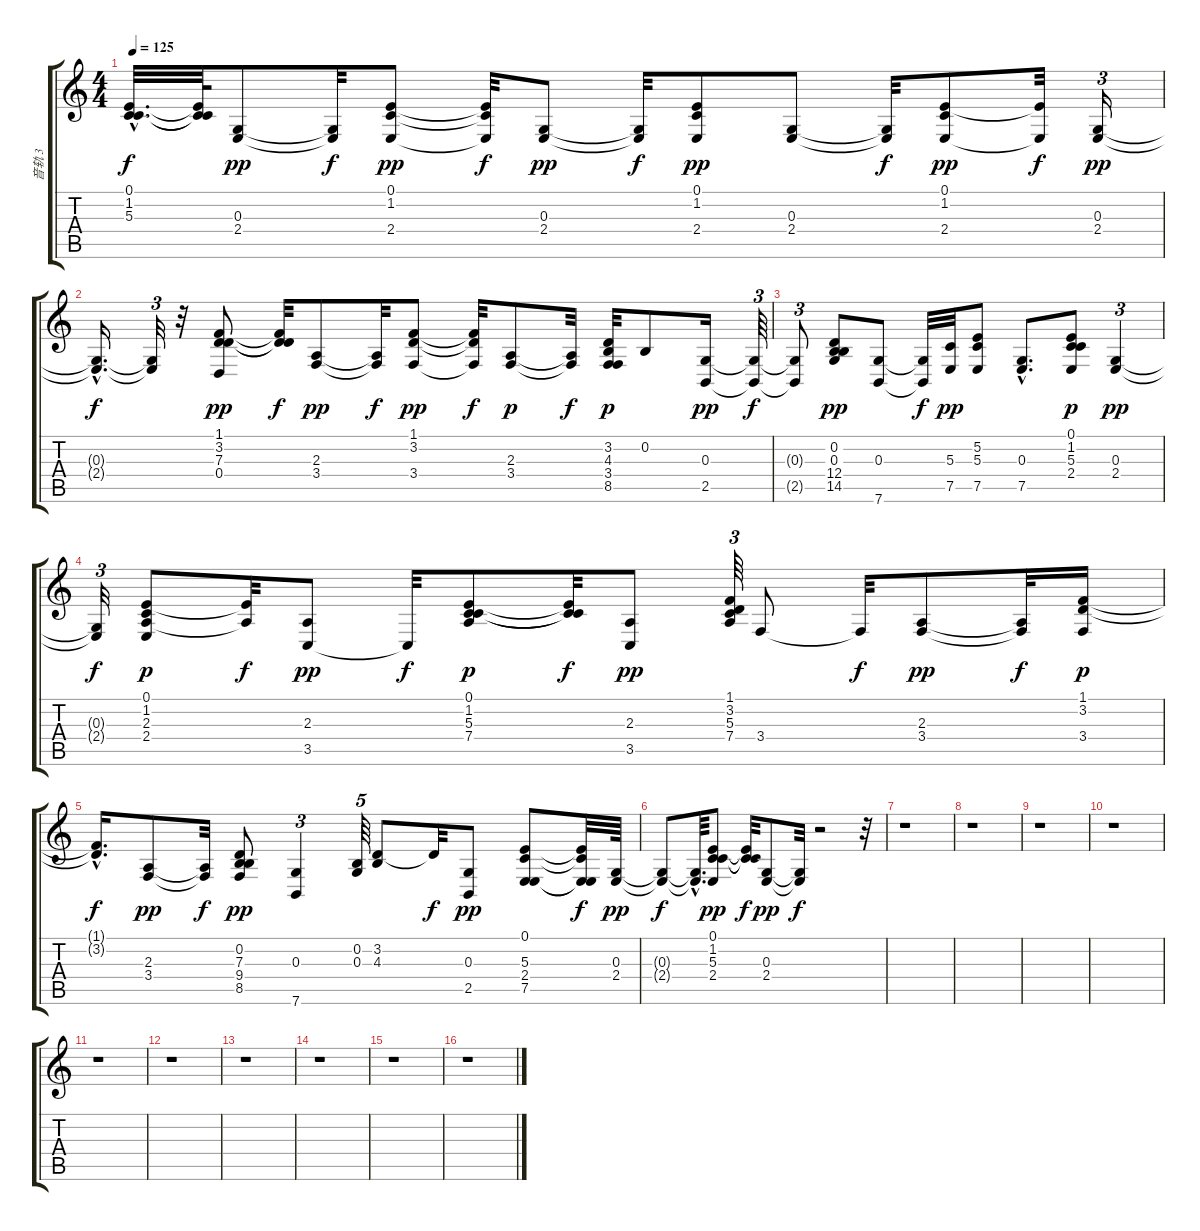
\track ("音轨 3" "音轨 3") {instrument accordion}
\staff {score tabs}
\tuning (E4 B3 G3 D3 A2 E2) {hide}
\ts (4 4)
\tempo 125
\clef g2
\ks c
(0.1{hac t} 1.2{hac t} 5.3{hac t}).32{d dy f} (0.1{t} 1.2{t} 5.3{t}).64 (0.3 2.4).8{dy pp} (0.3{t} 2.4{t}).32{dy f} (0.1 1.2 2.4).8{dy pp} (0.1{t} 1.2{t} 2.4{t}).32{dy f} (0.3 2.4).8{dy pp} (0.3{t} 2.4{t}).32{dy f} (0.1 1.2 2.4).8{dy pp} (0.3 2.4).8 (0.3{t} 2.4{t}).32{dy f} (0.1 1.2 2.4).8{dy pp} (0.1{t} 2.4{t}).32{dy f} (0.3 2.4).16{tu (3 2) dy pp} |
(0.3{hac t} 2.4{hac t}).16{d dy f} (0.3{t} 2.4{t}).32{tu (3 2)} r.32 (1.1 3.2 7.3 0.4).8{dy pp} (1.1{t} 3.2{t} 7.3{t}).32{dy f} (2.3 3.4).8{dy pp} (2.3{t} 3.4{t}).32{dy f} (1.1 3.2 3.4).8{dy pp} (1.1{t} 3.2{t} 3.4{t}).32{dy f} (2.3 3.4).8{dy p} (2.3{t} 3.4{t}).32{dy f} (3.2 4.3 3.4 8.5).32{dy p} 0.2.8 (0.3 2.5).16{dy pp} (0.3{t} 2.5{t}).64{tu (3 2) dy f} |
(0.3{t} 2.5{t}).8{tu (3 2)} (0.2 0.3 12.4 14.5).8{dy pp} (0.3 7.6).8 (0.3{t} 7.6{t}).32{dy f} (5.3 7.5).32{dy pp} (5.2 5.3 7.5).8 (0.3{hac} 7.5).8{d} (0.1 1.2 5.3 2.4).8{dy p} (0.3 2.4).4{tu (3 2) dy pp} |
(0.3{t} 2.4{t}).32{tu (3 2) dy f} (0.1 1.2 2.3 2.4).8{dy p} (0.1{t} 2.3{t}).32{dy f} (2.3 3.5).8{dy pp} 3.5{t}.32{dy f} (0.1 1.2 5.3 7.4).8{dy p} (0.1{t} 1.2{t} 5.3{t}).32{dy f} (2.3 3.5).8{dy pp} (1.1 3.2 5.3 7.4).64{tu (3 2)} 3.4.8 3.4{t}.32{dy f} (2.3 3.4).8{dy pp} (2.3{t} 3.4{t}).32{dy f} (1.1 3.2 3.4).16{dy p} |
(1.1{hac t} 3.2{hac t}).16{d dy f} (2.3 3.4).8{dy pp} (2.3{t} 3.4{t}).32{dy f} (0.2 7.3 9.4 8.5).8{dy pp} (0.3 7.6).4{tu (3 2)} (0.2 0.3).64{tu (5 4)} (3.2 4.3).8 3.2{t}.32{dy f} (0.3 2.5).8{dy pp} (0.1 5.3 2.4 7.5).8 (0.1{t} 5.3{t} 2.4{t} 7.5{t}).32{dy f} (0.3 2.4).64{dy pp} |
(0.3{t} 2.4{t}).8{dy f} (0.3{hac t} 2.4{t}).64{d} (0.1 1.2 5.3 2.4).8{dy pp} (0.1{t} 1.2{t} 5.3{t}).32{dy f} (0.3 2.4).8{dy pp} (0.3{t} 2.4{t}).32{dy f} r.2 r.32 |
r.1 |
r.1 |
r.1 |
r.1 |
r.1 |
r.1 |
r.1 |
r.1 |
r.1 |
r.1
